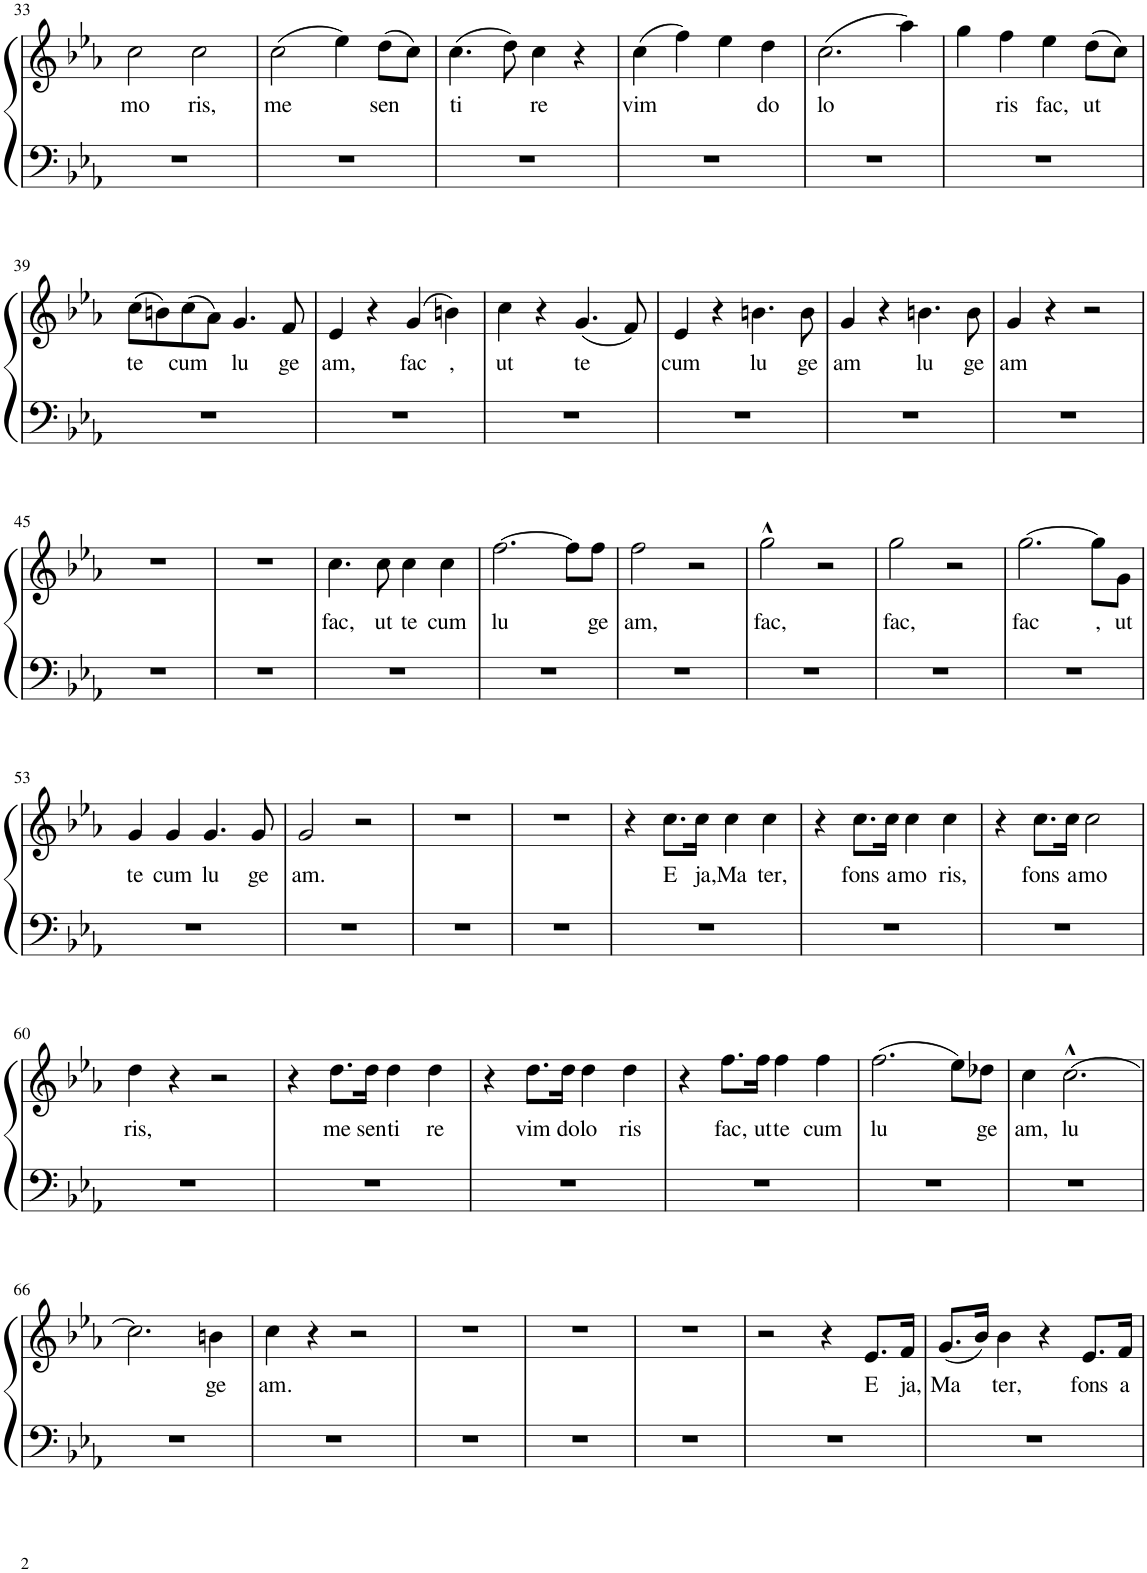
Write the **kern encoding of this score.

**kern	**kern	**text
*part1	*part1	*part1
*staff2	*staff1	*staff1
*I"Piano	*	*
*I'Pno.	*	*
!!LO:PB:g=z
*clefF4	*clefG2	*
*k[b-e-a-]	*k[b-e-a-]	*
*M4/4	*M4/4	*
*met(c)	*met(c)	*
=33	=33	=33
!	!	!LO:LY:b
1r	2cc\	mo
!	!	!LO:LY:b
.	2cc\	ris,
=34	=34	=34
!	!	!LO:LY:b
1r	(2cc\	me
.	4ee-\)	.
!	!	!LO:LY:b
.	(8dd\L	sen
.	8cc\J)	.
=35	=35	=35
!	!	!LO:LY:b
1r	(4.cc\	ti
.	8dd\)	.
!	!	!LO:LY:b
.	4cc\	re
.	4r	.
=36	=36	=36
!	!	!LO:LY:b
1r	(4cc\	vim
.	4ff\)	.
.	4ee-\	.
!	!	!LO:LY:b
.	4dd\	do
=37	=37	=37
!	!	!LO:LY:b
1r	(2.cc\	lo
.	4aa-\)	.
=38	=38	=38
1r	4gg\	.
!	!	!LO:LY:b
.	4ff\	ris
!	!	!LO:LY:b
.	4ee-\	fac,
!	!	!LO:LY:b
.	(8dd\L	ut
.	8cc\J)	.
!!LO:LB:g=z
=39	=39	=39
!	!	!LO:LY:b
1r	(8cc\L	te
.	8bn\)	.
!	!	!LO:LY:b
.	(8cc\	cum
.	8a-\J)	.
!	!	!LO:LY:b
.	4.g/	lu
!	!	!LO:LY:b
.	8f/	ge
=40	=40	=40
!	!	!LO:LY:b
1r	4e-/	am,
.	4r	.
!	!	!LO:LY:b
.	(4g/	fac
!	!	!LO:LY:b
.	4bn\)	,
=41	=41	=41
!	!	!LO:LY:b
1r	4cc\	ut
.	4r	.
!	!	!LO:LY:b
.	(4.g/	te
.	8f/)	.
=42	=42	=42
!	!	!LO:LY:b
1r	4e-/	cum
.	4r	.
!	!	!LO:LY:b
.	4.bn\	lu
!	!	!LO:LY:b
.	8b\	ge
=43	=43	=43
!	!	!LO:LY:b
1r	4g/	am
.	4r	.
!	!	!LO:LY:b
.	4.bn\	lu
!	!	!LO:LY:b
.	8b\	ge
=44	=44	=44
!	!	!LO:LY:b
1r	4g/	am
.	4r	.
.	2r	.
!!LO:LB:g=z
=45	=45	=45
1r	1r	.
=46	=46	=46
1r	1r	.
=47	=47	=47
!	!	!LO:LY:b
1r	4.cc\	fac,
!	!	!LO:LY:b
.	8cc\	ut
!	!	!LO:LY:b
.	4cc\	te
!	!	!LO:LY:b
.	4cc\	cum
=48	=48	=48
!	!	!LO:LY:b
1r	[2.ff\	lu
.	8ff\L]	.
!	!	!LO:LY:b
.	8ff\J	ge
=49	=49	=49
!	!	!LO:LY:b
1r	2ff\	am,
.	2r	.
=50	=50	=50
!	!	!LO:LY:b
1r	2gg^^\	fac,
.	2r	.
=51	=51	=51
!	!	!LO:LY:b
1r	2gg\	fac,
.	2r	.
=52	=52	=52
!	!	!LO:LY:b
1r	[2.gg\	fac
!	!	!LO:LY:b
.	8gg\L]	,
!	!	!LO:LY:b
.	8g\J	ut
!!LO:LB:g=z
=53	=53	=53
!	!	!LO:LY:b
1r	4g/	te
!	!	!LO:LY:b
.	4g/	cum
!	!	!LO:LY:b
.	4.g/	lu
!	!	!LO:LY:b
.	8g/	ge
=54	=54	=54
!	!	!LO:LY:b
1r	2g/	am.
.	2r	.
=55	=55	=55
1r	1r	.
=56	=56	=56
1r	1r	.
=57	=57	=57
1r	4r	.
!	!	!LO:LY:b
.	8.cc\L	E
!	!	!LO:LY:b
.	16cc\Jk	ja,
!	!	!LO:LY:b
.	4cc\	Ma
!	!	!LO:LY:b
.	4cc\	ter,
=58	=58	=58
1r	4r	.
!	!	!LO:LY:b
.	8.cc\L	fons
!	!	!LO:LY:b
.	16cc\Jk	a
!	!	!LO:LY:b
.	4cc\	mo
!	!	!LO:LY:b
.	4cc\	ris,
=59	=59	=59
1r	4r	.
!	!	!LO:LY:b
.	8.cc\L	fons
!	!	!LO:LY:b
.	16cc\Jk	a
!	!	!LO:LY:b
.	2cc\	mo
!!LO:LB:g=z
=60	=60	=60
!	!	!LO:LY:b
1r	4dd\	ris,
.	4r	.
.	2r	.
=61	=61	=61
1r	4r	.
!	!	!LO:LY:b
.	8.dd\L	me
!	!	!LO:LY:b
.	16dd\Jk	sen
!	!	!LO:LY:b
.	4dd\	ti
!	!	!LO:LY:b
.	4dd\	re
=62	=62	=62
1r	4r	.
!	!	!LO:LY:b
.	8.dd\L	vim
!	!	!LO:LY:b
.	16dd\Jk	do
!	!	!LO:LY:b
.	4dd\	lo
!	!	!LO:LY:b
.	4dd\	ris
=63	=63	=63
1r	4r	.
!	!	!LO:LY:b
.	8.ff\L	fac,
!	!	!LO:LY:b
.	16ff\Jk	ut
!	!	!LO:LY:b
.	4ff\	te
!	!	!LO:LY:b
.	4ff\	cum
=64	=64	=64
!	!	!LO:LY:b
1r	(2.ff\	lu
.	8ee-\L)	.
!	!	!LO:LY:b
.	8dd-X\J	ge
=65	=65	=65
!	!	!LO:LY:b
1r	4cc\	am,
!	!	!LO:LY:b
.	[2.cc^^\	lu
!!LO:LB:g=z
=66	=66	=66
1r	2.cc\]	.
!	!	!LO:LY:b
.	4bn\	ge
=67	=67	=67
!	!	!LO:LY:b
1r	4cc\	am.
.	4r	.
.	2r	.
=68	=68	=68
1r	1r	.
=69	=69	=69
1r	1r	.
=70	=70	=70
1r	1r	.
=71	=71	=71
1r	2r	.
.	4r	.
!	!	!LO:LY:b
.	8.e-/L	E
!	!	!LO:LY:b
.	16f/Jk	ja,
=72	=72	=72
!	!	!LO:LY:b
1r	(8.g/L	Ma
.	16b-/Jk)	.
!	!	!LO:LY:b
.	4b-\	ter,
.	4r	.
!	!	!LO:LY:b
.	8.e-/L	fons
!	!	!LO:LY:b
.	16f/Jk	a
=	=	=
*-	*-	*-
